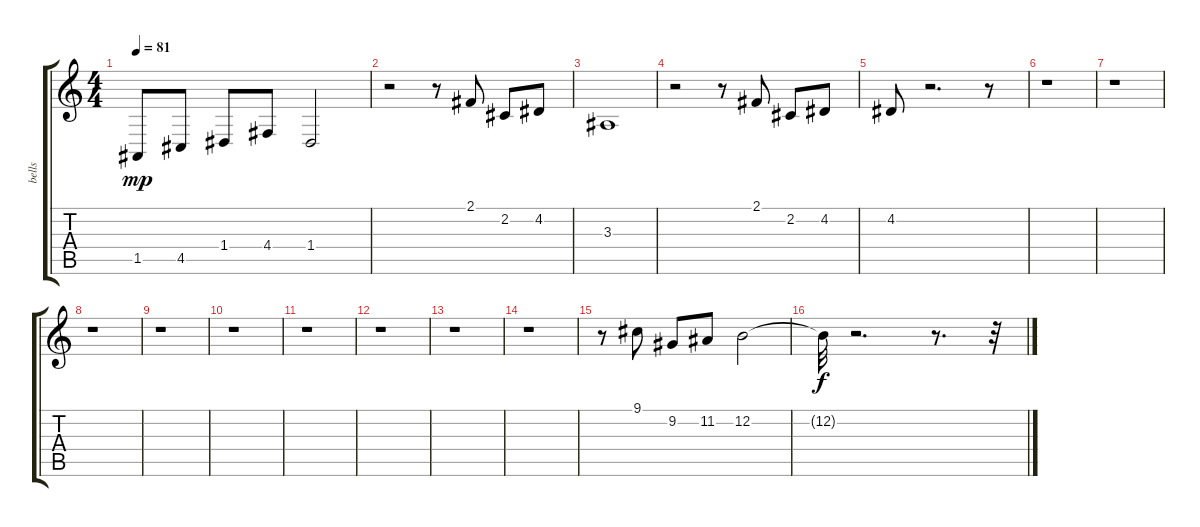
\track ("bells   " "bells   ") {instrument tubularbells}
\staff {score tabs}
\tuning (E4 B3 G3 D3 A2 E2) {hide}
\ts (4 4)
\tempo 81
\clef g2
\ks c
1.5.8{dy mp} 4.5.8 1.4.8 4.4.8 1.4.2 |
r.2 r.8 2.1.8 2.2.8 4.2.8 |
3.3.1 |
r.2 r.8 2.1.8 2.2.8 4.2.8 |
4.2.8 r.2{d} r.8 |
r.1 |
r.1 |
r.1 |
r.1 |
r.1 |
r.1 |
r.1 |
r.1 |
r.1 |
r.8 9.1.8 9.2.8 11.2.8 12.2.2 |
12.2{t}.32{dy f} r.2{d} r.8{d} r.32
